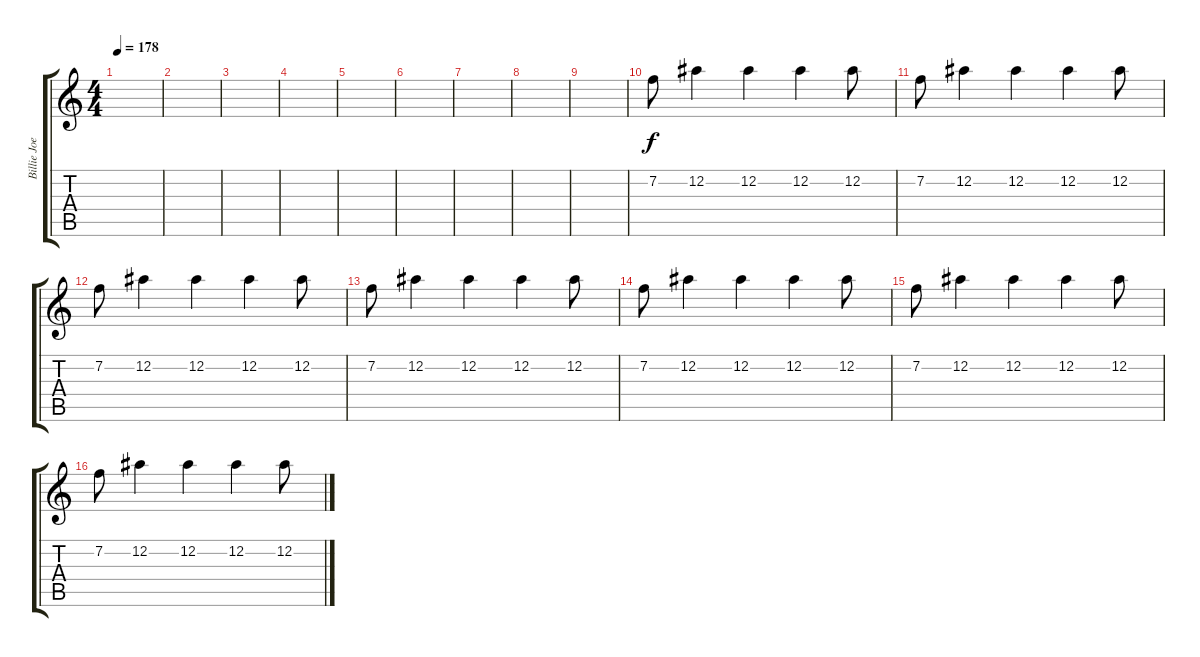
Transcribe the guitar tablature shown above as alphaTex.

\track ("Billie Joe (2nd Guitar)" "Billie Joe") {instrument overdrivenguitar}
\staff {score tabs}
\tuning (Eb4 Bb3 Gb3 Db3 Ab2 Eb2) {hide}
\ts (4 4)
\tempo 178
\clef g2
\ks c
|
|
|
|
|
|
|
|
|
7.2.8 12.2.4 12.2.4 12.2.4 12.2.8 |
7.2.8 12.2.4 12.2.4 12.2.4 12.2.8 |
7.2.8 12.2.4 12.2.4 12.2.4 12.2.8 |
7.2.8 12.2.4 12.2.4 12.2.4 12.2.8 |
7.2.8 12.2.4 12.2.4 12.2.4 12.2.8 |
7.2.8 12.2.4 12.2.4 12.2.4 12.2.8 |
7.2.8 12.2.4 12.2.4 12.2.4 12.2.8
